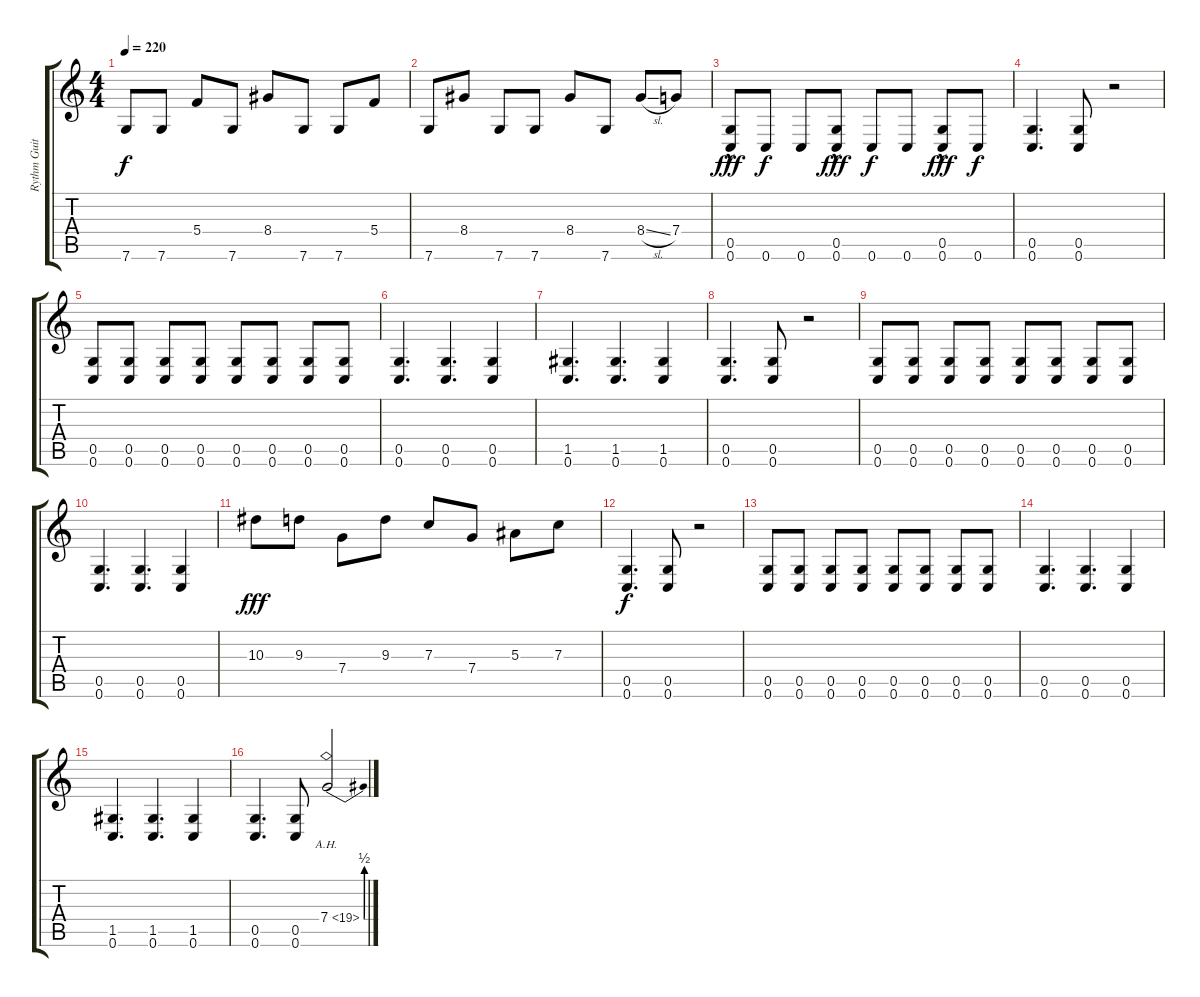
\track ("Rythm Guitar #1" "Rythm Guit") {instrument distortionguitar}
\staff {score tabs}
\tuning (D4 A3 F3 C3 G2 C2) {hide}
\ts (4 4)
\tempo 220
\clef g2
\ks c
7.6.8{dy f} 7.6.8 5.4.8 7.6.8 8.4.8 7.6.8 7.6.8 5.4.8 |
7.6.8 8.4.8 7.6.8 7.6.8 8.4.8 7.6.8 8.4{sl}.8 7.4.8 |
(0.5 0.6{hac}).8{dy fff} 0.6.8{dy f} 0.6.8 (0.5 0.6{hac}).8{dy fff} 0.6.8{dy f} 0.6.8 (0.5 0.6{hac}).8{dy fff} 0.6.8{dy f} |
(0.5 0.6).4{d} (0.5 0.6).8 r.2 |
(0.5 0.6).8 (0.5 0.6).8 (0.5 0.6).8 (0.5 0.6).8 (0.5 0.6).8 (0.5 0.6).8 (0.5 0.6).8 (0.5 0.6).8 |
(0.5 0.6).4{d} (0.5 0.6).4{d} (0.5 0.6).4 |
(1.5 0.6).4{d} (1.5 0.6).4{d} (1.5 0.6).4 |
(0.5 0.6).4{d} (0.5 0.6).8 r.2 |
(0.5 0.6).8 (0.5 0.6).8 (0.5 0.6).8 (0.5 0.6).8 (0.5 0.6).8 (0.5 0.6).8 (0.5 0.6).8 (0.5 0.6).8 |
(0.5 0.6).4{d} (0.5 0.6).4{d} (0.5 0.6).4 |
10.3.8{dy fff} 9.3.8 7.4.8 9.3.8 7.3.8 7.4.8 5.3.8 7.3.8 |
(0.5 0.6).4{d dy f} (0.5 0.6).8 r.2 |
(0.5 0.6).8 (0.5 0.6).8 (0.5 0.6).8 (0.5 0.6).8 (0.5 0.6).8 (0.5 0.6).8 (0.5 0.6).8 (0.5 0.6).8 |
(0.5 0.6).4{d} (0.5 0.6).4{d} (0.5 0.6).4 |
(1.5 0.6).4{d} (1.5 0.6).4{d} (1.5 0.6).4 |
(0.5 0.6).4{d} (0.5 0.6).8 7.4{be (bend 0 0 60 2) ah 12}.2
